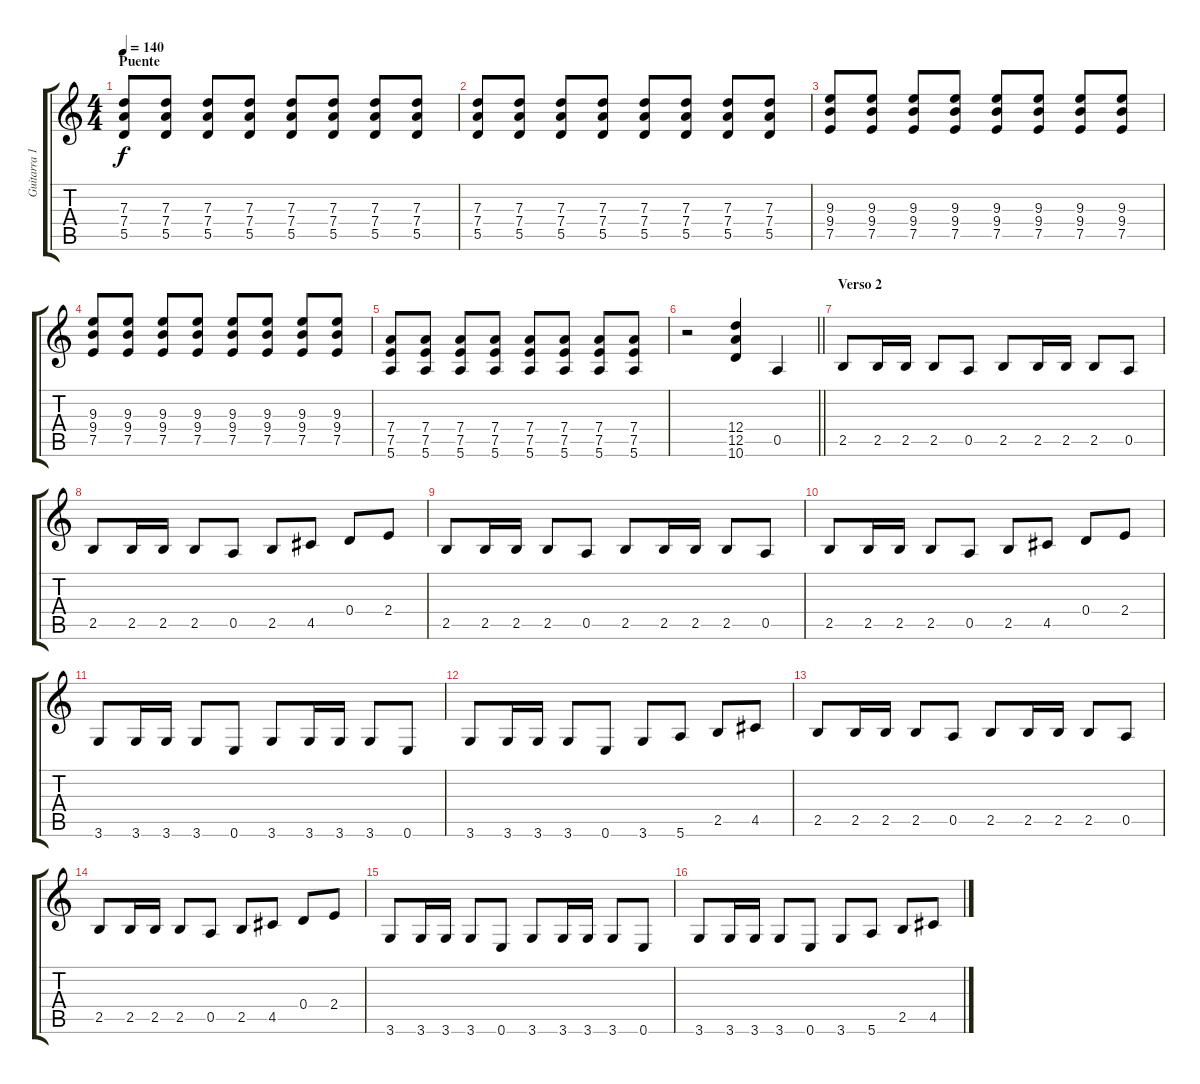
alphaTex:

\track ("Guitarra 1" "Guitarra 1") {instrument electricguitarclean}
\staff {score tabs}
\tuning (E4 B3 G3 D3 A2 E2) {hide}
\ts (4 4)
\section ("" "Puente")
\tempo 140
\clef g2
\ks c
(7.3 7.4 5.5).8{dy f} (7.3 7.4 5.5).8 (7.3 7.4 5.5).8 (7.3 7.4 5.5).8 (7.3 7.4 5.5).8 (7.3 7.4 5.5).8 (7.3 7.4 5.5).8 (7.3 7.4 5.5).8 |
(7.3 7.4 5.5).8 (7.3 7.4 5.5).8 (7.3 7.4 5.5).8 (7.3 7.4 5.5).8 (7.3 7.4 5.5).8 (7.3 7.4 5.5).8 (7.3 7.4 5.5).8 (7.3 7.4 5.5).8 |
(9.3 9.4 7.5).8 (9.3 9.4 7.5).8 (9.3 9.4 7.5).8 (9.3 9.4 7.5).8 (9.3 9.4 7.5).8 (9.3 9.4 7.5).8 (9.3 9.4 7.5).8 (9.3 9.4 7.5).8 |
(9.3 9.4 7.5).8 (9.3 9.4 7.5).8 (9.3 9.4 7.5).8 (9.3 9.4 7.5).8 (9.3 9.4 7.5).8 (9.3 9.4 7.5).8 (9.3 9.4 7.5).8 (9.3 9.4 7.5).8 |
(7.4 7.5 5.6).8 (7.4 7.5 5.6).8 (7.4 7.5 5.6).8 (7.4 7.5 5.6).8 (7.4 7.5 5.6).8 (7.4 7.5 5.6).8 (7.4 7.5 5.6).8 (7.4 7.5 5.6).8 |
\barLineRight lightlight
r.2 (12.4 12.5 10.6).4 0.5.4 |
\section ("" "Verso 2")
2.5.8 2.5.16 2.5.16 2.5.8 0.5.8 2.5.8 2.5.16 2.5.16 2.5.8 0.5.8 |
2.5.8 2.5.16 2.5.16 2.5.8 0.5.8 2.5.8 4.5.8 0.4.8 2.4.8 |
2.5.8 2.5.16 2.5.16 2.5.8 0.5.8 2.5.8 2.5.16 2.5.16 2.5.8 0.5.8 |
2.5.8 2.5.16 2.5.16 2.5.8 0.5.8 2.5.8 4.5.8 0.4.8 2.4.8 |
3.6.8 3.6.16 3.6.16 3.6.8 0.6.8 3.6.8 3.6.16 3.6.16 3.6.8 0.6.8 |
3.6.8 3.6.16 3.6.16 3.6.8 0.6.8 3.6.8 5.6.8 2.5.8 4.5.8 |
2.5.8 2.5.16 2.5.16 2.5.8 0.5.8 2.5.8 2.5.16 2.5.16 2.5.8 0.5.8 |
2.5.8 2.5.16 2.5.16 2.5.8 0.5.8 2.5.8 4.5.8 0.4.8 2.4.8 |
3.6.8 3.6.16 3.6.16 3.6.8 0.6.8 3.6.8 3.6.16 3.6.16 3.6.8 0.6.8 |
3.6.8 3.6.16 3.6.16 3.6.8 0.6.8 3.6.8 5.6.8 2.5.8 4.5.8
